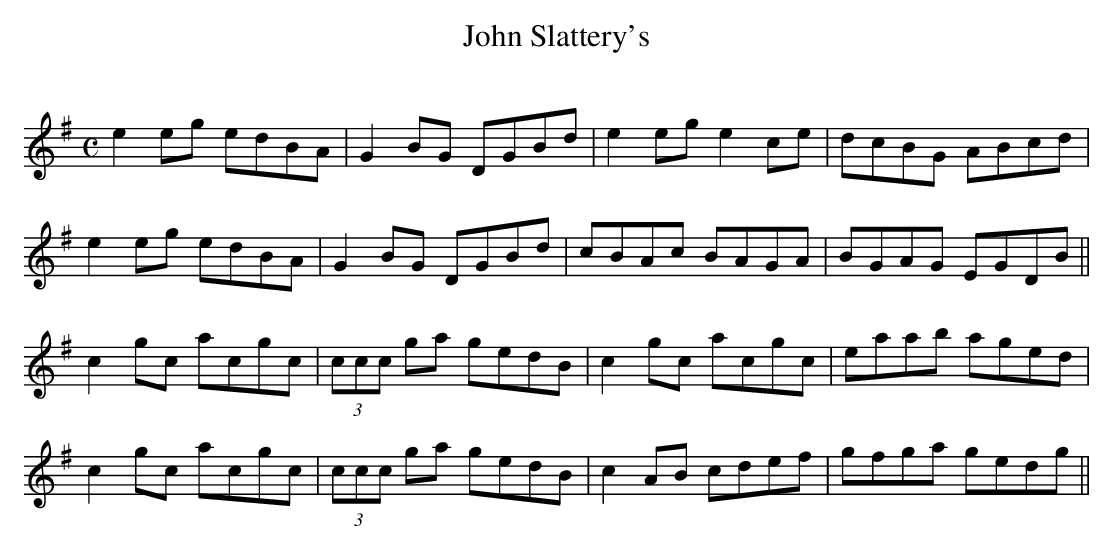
X:1
T: John Slattery's
C:
M:C
L:1/8
K:Gmaj
e2eg edBA | G2BG DGBd | e2eg e2ce | dcBG ABcd |
e2eg edBA | G2BG DGBd | cBAc BAGA | BGAG EGDB ||
c2gc acgc | (3ccc ga gedB | c2gc acgc | eaab aged |
c2gc acgc | (3ccc ga gedB | c2AB cdef | gfga gedg ||
